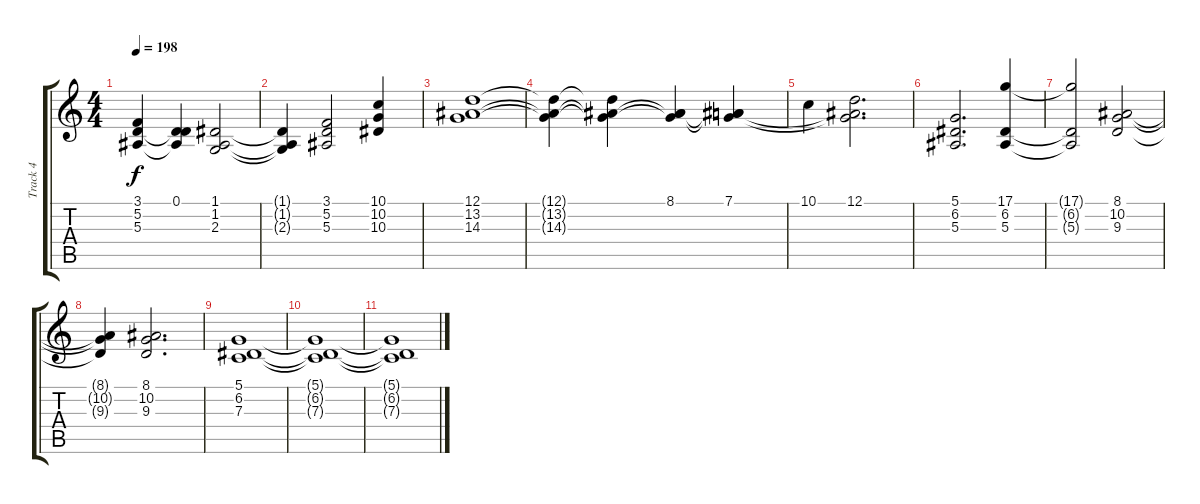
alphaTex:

\track ("Track 4" "Track 4") {instrument choiraahs}
\staff {score tabs}
\tuning (D4 A3 F3 C3 G2 C2) {hide}
\ts (4 4)
\tempo 198
\clef g2
\ks c
(3.1{t} 5.2{t} 5.3{t}).4{dy f} (0.1 5.2{t} 5.3{t}).4 (1.1 1.2 2.3).2 |
(1.1{t} 1.2{t} 2.3{t}).4 (3.1 5.2 5.3).2 (10.1 10.2 10.3).4 |
(12.1 13.2 14.3).1 |
(12.1{t} 13.2{t} 14.3{t}).4 (12.1{t} 13.2{t} 14.3{t}).4 (8.1 13.2{t} 14.3{t}).4 (7.1 13.2{t} 14.3{t}).4 |
10.1.4 (12.1 13.2{t} 14.3{t}).2{d} |
(5.1 6.2 5.3).2{d} (17.1 6.2 5.3).4 |
(17.1{t} 6.2{t} 5.3{t}).2 (8.1 10.2 9.3).2 |
(8.1{t} 10.2{t} 9.3{t}).4 (8.1 10.2 9.3).2{d} |
(5.1 6.2 7.3).1 |
(5.1{t} 6.2{t} 7.3{t}).1 |
(5.1{t} 6.2{t} 7.3{t}).1
